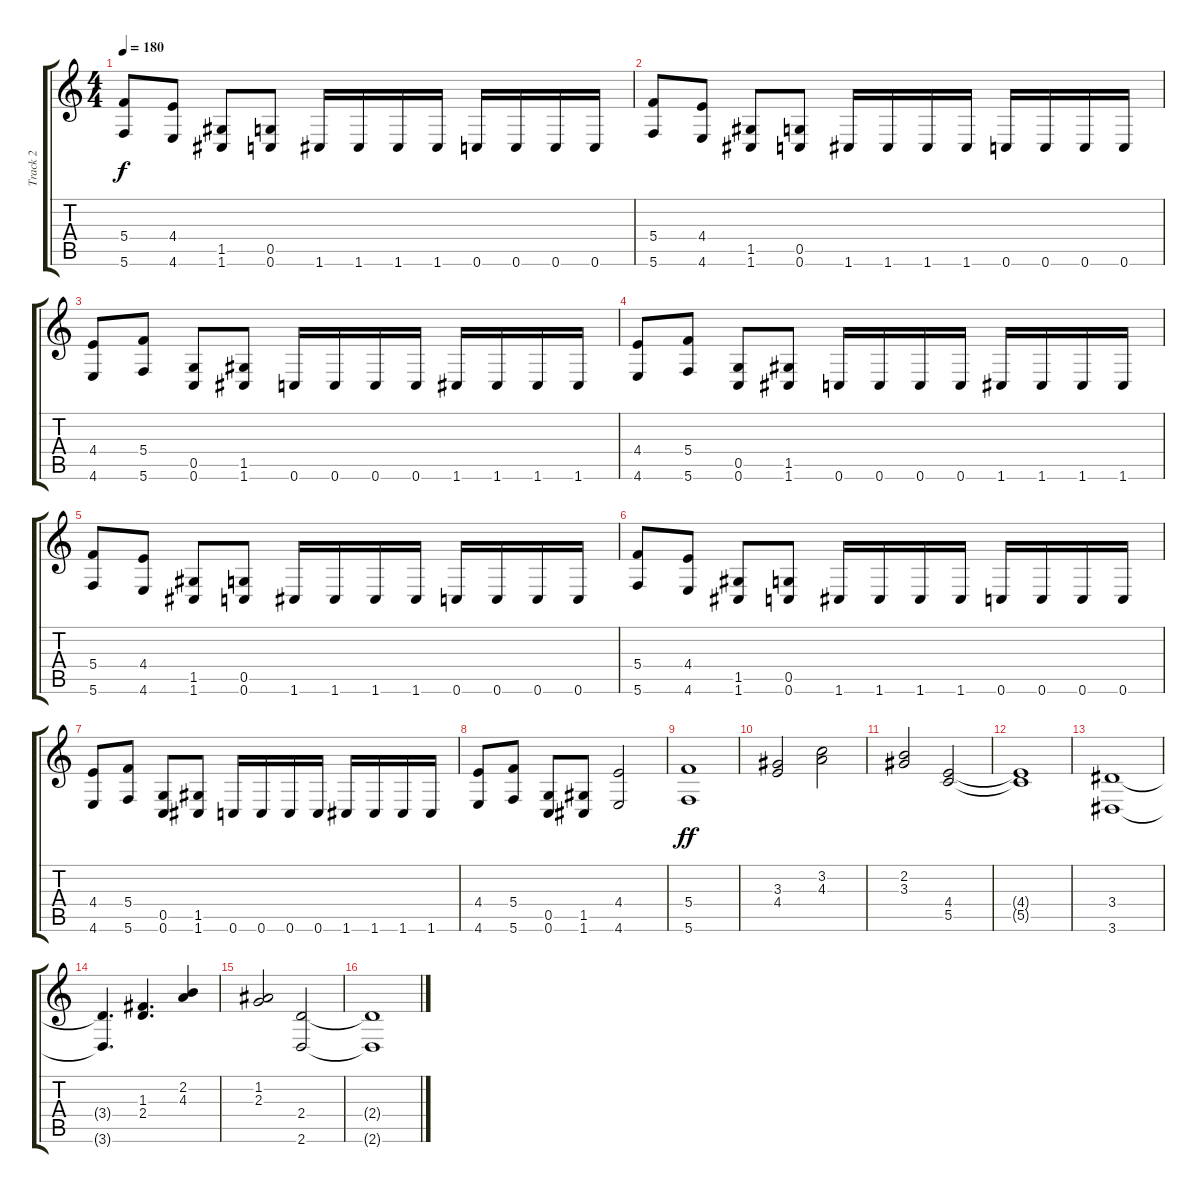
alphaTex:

\track ("Track 2" "Track 2") {instrument distortionguitar}
\staff {score tabs}
\tuning (D4 A3 F3 C3 G2 C2) {hide}
\ts (4 4)
\tempo 180
\clef g2
\ks c
(5.4 5.6).8{dy f} (4.4 4.6).8 (1.5 1.6).8 (0.5 0.6).8 1.6.16 1.6.16 1.6.16 1.6.16 0.6.16 0.6.16 0.6.16 0.6.16 |
(5.4 5.6).8 (4.4 4.6).8 (1.5 1.6).8 (0.5 0.6).8 1.6.16 1.6.16 1.6.16 1.6.16 0.6.16 0.6.16 0.6.16 0.6.16 |
(4.4 4.6).8 (5.4 5.6).8 (0.5 0.6).8 (1.5 1.6).8 0.6.16 0.6.16 0.6.16 0.6.16 1.6.16 1.6.16 1.6.16 1.6.16 |
(4.4 4.6).8 (5.4 5.6).8 (0.5 0.6).8 (1.5 1.6).8 0.6.16 0.6.16 0.6.16 0.6.16 1.6.16 1.6.16 1.6.16 1.6.16 |
(5.4 5.6).8 (4.4 4.6).8 (1.5 1.6).8 (0.5 0.6).8 1.6.16 1.6.16 1.6.16 1.6.16 0.6.16 0.6.16 0.6.16 0.6.16 |
(5.4 5.6).8 (4.4 4.6).8 (1.5 1.6).8 (0.5 0.6).8 1.6.16 1.6.16 1.6.16 1.6.16 0.6.16 0.6.16 0.6.16 0.6.16 |
(4.4 4.6).8 (5.4 5.6).8 (0.5 0.6).8 (1.5 1.6).8 0.6.16 0.6.16 0.6.16 0.6.16 1.6.16 1.6.16 1.6.16 1.6.16 |
(4.4 4.6).8 (5.4 5.6).8 (0.5 0.6).8 (1.5 1.6).8 (4.4 4.6).2 |
(5.4 5.6).1{dy ff} |
(3.3 4.4).2 (3.2 4.3).2 |
(2.2 3.3).2 (4.4 5.5).2 |
(4.4{t} 5.5{t}).1 |
(3.4 3.6).1 |
(3.4{t} 3.6{t}).4{d} (1.3 2.4).4{d} (2.2 4.3).4 |
(1.2 2.3).2 (2.4 2.6).2 |
(2.4{t} 2.6{t}).1
